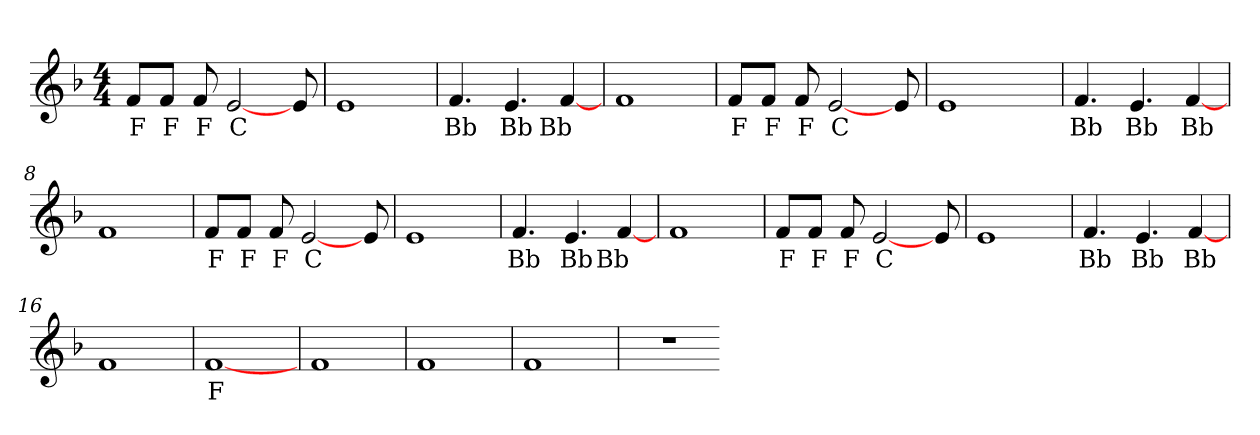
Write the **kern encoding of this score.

**kern	**text
*part1	*part1
*staff1	*staff1
*clefG2	*
*k[b-]	*
*M4/4	*
=1	=1
8f/L	F
8f/J	F
8f	F
[2e	C
8e	.
=2	=2
1e	.
=3	=3
4.f	Bb
4.e	Bb
[4f	Bb
=4	=4
1f	.
=5	=5
8f/L	F
8f/J	F
8f	F
[2e	C
8e	.
=6	=6
1e	.
=7	=7
4.f	Bb
4.e	Bb
[4f	Bb
=8	=8
1f	.
=9	=9
8f/L	F
8f/J	F
8f	F
[2e	C
8e	.
=10	=10
1e	.
=11	=11
4.f	Bb
4.e	Bb
[4f	Bb
=12	=12
1f	.
=13	=13
8f/L	F
8f/J	F
8f	F
[2e	C
8e	.
=14	=14
1e	.
=15	=15
4.f	Bb
4.e	Bb
[4f	Bb
=16	=16
1f	.
=17	=17
[1f	F
=18	=18
1f	.
=19	=19
1f	.
=20	=20
1f	.
=21	=21
1r	.
=-	=-
*-	*-
